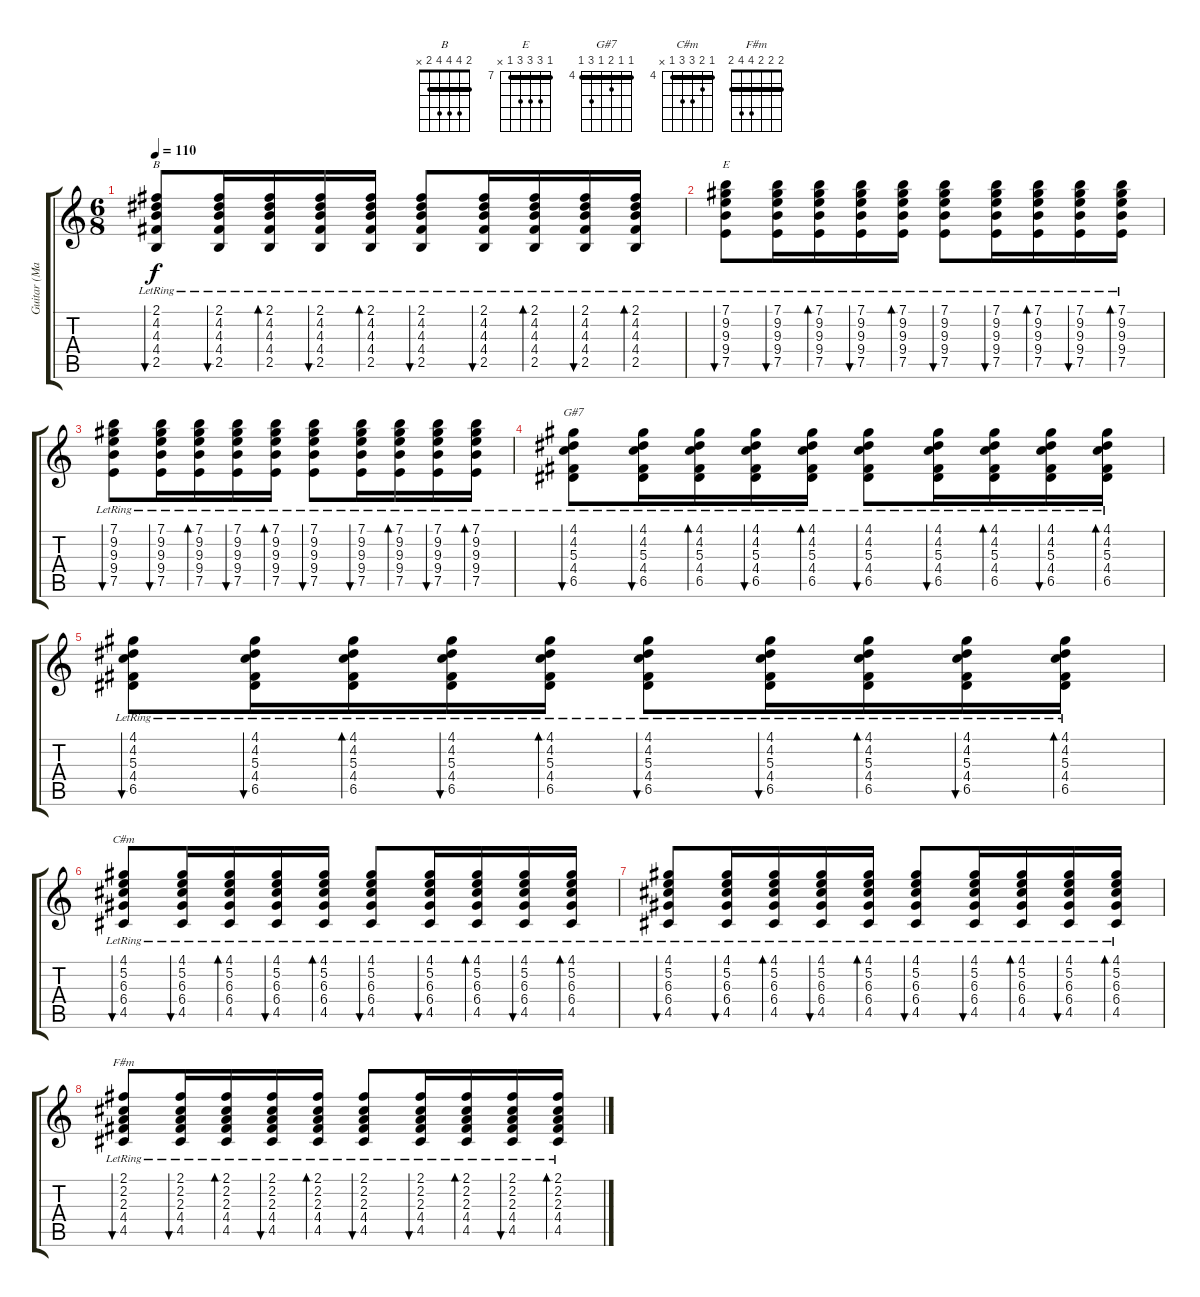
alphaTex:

\track ("Guitar (Makarevich)" "Guitar (Ma") {instrument acousticguitarsteel}
\staff {score tabs}
\tuning (E4 B3 G3 D3 A2 E2) {hide}
\chord ("B" 2 4 4 4 2 x) {barre 2}
\chord ("E" 7 9 9 9 7 x) {firstfret 7 barre 7}
\chord ("G#7" 4 4 5 4 6 4) {firstfret 4 barre 4}
\chord ("C#m" 4 5 6 6 4 x) {firstfret 4 barre 4}
\chord ("F#m" 2 2 2 4 4 2) {barre 2}
\ts (6 8)
\tempo 110
\clef g2
\ks c
(2.1{lr} 4.2{lr} 4.3{lr} 4.4{lr} 2.5{lr}).8{bu 120 ch "B" dy f} (2.1{lr} 4.2{lr} 4.3{lr} 4.4{lr} 2.5{lr}).16{bu 120} (2.1{lr} 4.2{lr} 4.3{lr} 4.4{lr} 2.5{lr}).16{bd 120} (2.1{lr} 4.2{lr} 4.3{lr} 4.4{lr} 2.5{lr}).16{bu 120} (2.1{lr} 4.2{lr} 4.3{lr} 4.4{lr} 2.5{lr}).16{bd 120} (2.1{lr} 4.2{lr} 4.3{lr} 4.4{lr} 2.5{lr}).8{bu 120} (2.1{lr} 4.2{lr} 4.3{lr} 4.4{lr} 2.5{lr}).16{bu 120} (2.1{lr} 4.2{lr} 4.3{lr} 4.4{lr} 2.5{lr}).16{bd 120} (2.1{lr} 4.2{lr} 4.3{lr} 4.4{lr} 2.5{lr}).16{bu 120} (2.1{lr} 4.2{lr} 4.3{lr} 4.4{lr} 2.5{lr}).16{bd 120} |
(7.1{lr} 9.2{lr} 9.3{lr} 9.4{lr} 7.5{lr}).8{bu 120 ch "E"} (7.1{lr} 9.2{lr} 9.3{lr} 9.4{lr} 7.5{lr}).16{bu 120} (7.1{lr} 9.2{lr} 9.3{lr} 9.4{lr} 7.5{lr}).16{bd 120} (7.1{lr} 9.2{lr} 9.3{lr} 9.4{lr} 7.5{lr}).16{bu 120} (7.1{lr} 9.2{lr} 9.3{lr} 9.4{lr} 7.5{lr}).16{bd 120} (7.1{lr} 9.2{lr} 9.3{lr} 9.4{lr} 7.5{lr}).8{bu 120} (7.1{lr} 9.2{lr} 9.3{lr} 9.4{lr} 7.5{lr}).16{bu 120} (7.1{lr} 9.2{lr} 9.3{lr} 9.4{lr} 7.5{lr}).16{bd 120} (7.1{lr} 9.2{lr} 9.3{lr} 9.4{lr} 7.5{lr}).16{bu 120} (7.1{lr} 9.2{lr} 9.3{lr} 9.4{lr} 7.5{lr}).16{bd 120} |
(7.1{lr} 9.2{lr} 9.3{lr} 9.4{lr} 7.5{lr}).8{bu 120} (7.1{lr} 9.2{lr} 9.3{lr} 9.4{lr} 7.5{lr}).16{bu 120} (7.1{lr} 9.2{lr} 9.3{lr} 9.4{lr} 7.5{lr}).16{bd 120} (7.1{lr} 9.2{lr} 9.3{lr} 9.4{lr} 7.5{lr}).16{bu 120} (7.1{lr} 9.2{lr} 9.3{lr} 9.4{lr} 7.5{lr}).16{bd 120} (7.1{lr} 9.2{lr} 9.3{lr} 9.4{lr} 7.5{lr}).8{bu 120} (7.1{lr} 9.2{lr} 9.3{lr} 9.4{lr} 7.5{lr}).16{bu 120} (7.1{lr} 9.2{lr} 9.3{lr} 9.4{lr} 7.5{lr}).16{bd 120} (7.1{lr} 9.2{lr} 9.3{lr} 9.4{lr} 7.5{lr}).16{bu 120} (7.1{lr} 9.2{lr} 9.3{lr} 9.4{lr} 7.5{lr}).16{bd 120} |
(4.1{lr} 4.2{lr} 5.3{lr} 4.4{lr} 6.5{lr}).8{bu 120 ch "G#7"} (4.1{lr} 4.2{lr} 5.3{lr} 4.4{lr} 6.5{lr}).16{bu 120} (4.1{lr} 4.2{lr} 5.3{lr} 4.4{lr} 6.5{lr}).16{bd 120} (4.1{lr} 4.2{lr} 5.3{lr} 4.4{lr} 6.5{lr}).16{bu 120} (4.1{lr} 4.2{lr} 5.3{lr} 4.4{lr} 6.5{lr}).16{bd 120} (4.1{lr} 4.2{lr} 5.3{lr} 4.4{lr} 6.5{lr}).8{bu 120} (4.1{lr} 4.2{lr} 5.3{lr} 4.4{lr} 6.5{lr}).16{bu 120} (4.1{lr} 4.2{lr} 5.3{lr} 4.4{lr} 6.5{lr}).16{bd 120} (4.1{lr} 4.2{lr} 5.3{lr} 4.4{lr} 6.5{lr}).16{bu 120} (4.1{lr} 4.2{lr} 5.3{lr} 4.4{lr} 6.5{lr}).16{bd 120} |
(4.1{lr} 4.2{lr} 5.3{lr} 4.4{lr} 6.5{lr}).8{bu 120} (4.1{lr} 4.2{lr} 5.3{lr} 4.4{lr} 6.5{lr}).16{bu 120} (4.1{lr} 4.2{lr} 5.3{lr} 4.4{lr} 6.5{lr}).16{bd 120} (4.1{lr} 4.2{lr} 5.3{lr} 4.4{lr} 6.5{lr}).16{bu 120} (4.1{lr} 4.2{lr} 5.3{lr} 4.4{lr} 6.5{lr}).16{bd 120} (4.1{lr} 4.2{lr} 5.3{lr} 4.4{lr} 6.5{lr}).8{bu 120} (4.1{lr} 4.2{lr} 5.3{lr} 4.4{lr} 6.5{lr}).16{bu 120} (4.1{lr} 4.2{lr} 5.3{lr} 4.4{lr} 6.5{lr}).16{bd 120} (4.1{lr} 4.2{lr} 5.3{lr} 4.4{lr} 6.5{lr}).16{bu 120} (4.1{lr} 4.2{lr} 5.3{lr} 4.4{lr} 6.5{lr}).16{bd 120} |
(4.1{lr} 5.2{lr} 6.3{lr} 6.4{lr} 4.5{lr}).8{bu 120 ch "C#m"} (4.1{lr} 5.2{lr} 6.3{lr} 6.4{lr} 4.5{lr}).16{bu 120} (4.1{lr} 5.2{lr} 6.3{lr} 6.4{lr} 4.5{lr}).16{bd 120} (4.1{lr} 5.2{lr} 6.3{lr} 6.4{lr} 4.5{lr}).16{bu 120} (4.1{lr} 5.2{lr} 6.3{lr} 6.4{lr} 4.5{lr}).16{bd 120} (4.1{lr} 5.2{lr} 6.3{lr} 6.4{lr} 4.5{lr}).8{bu 120} (4.1{lr} 5.2{lr} 6.3{lr} 6.4{lr} 4.5{lr}).16{bu 120} (4.1{lr} 5.2{lr} 6.3{lr} 6.4{lr} 4.5{lr}).16{bd 120} (4.1{lr} 5.2{lr} 6.3{lr} 6.4{lr} 4.5{lr}).16{bu 120} (4.1{lr} 5.2{lr} 6.3{lr} 6.4{lr} 4.5{lr}).16{bd 120} |
(4.1{lr} 5.2{lr} 6.3{lr} 6.4{lr} 4.5{lr}).8{bu 120} (4.1{lr} 5.2{lr} 6.3{lr} 6.4{lr} 4.5{lr}).16{bu 120} (4.1{lr} 5.2{lr} 6.3{lr} 6.4{lr} 4.5{lr}).16{bd 120} (4.1{lr} 5.2{lr} 6.3{lr} 6.4{lr} 4.5{lr}).16{bu 120} (4.1{lr} 5.2{lr} 6.3{lr} 6.4{lr} 4.5{lr}).16{bd 120} (4.1{lr} 5.2{lr} 6.3{lr} 6.4{lr} 4.5{lr}).8{bu 120} (4.1{lr} 5.2{lr} 6.3{lr} 6.4{lr} 4.5{lr}).16{bu 120} (4.1{lr} 5.2{lr} 6.3{lr} 6.4{lr} 4.5{lr}).16{bd 120} (4.1{lr} 5.2{lr} 6.3{lr} 6.4{lr} 4.5{lr}).16{bu 120} (4.1{lr} 5.2{lr} 6.3{lr} 6.4{lr} 4.5{lr}).16{bd 120} |
(2.1{lr} 2.2{lr} 2.3{lr} 4.4{lr} 4.5{lr}).8{bu 120 ch "F#m"} (2.1{lr} 2.2{lr} 2.3{lr} 4.4{lr} 4.5{lr}).16{bu 120} (2.1{lr} 2.2{lr} 2.3{lr} 4.4{lr} 4.5{lr}).16{bd 120} (2.1{lr} 2.2{lr} 2.3{lr} 4.4{lr} 4.5{lr}).16{bu 120} (2.1{lr} 2.2{lr} 2.3{lr} 4.4{lr} 4.5{lr}).16{bd 120} (2.1{lr} 2.2{lr} 2.3{lr} 4.4{lr} 4.5{lr}).8{bu 120} (2.1{lr} 2.2{lr} 2.3{lr} 4.4{lr} 4.5{lr}).16{bu 120} (2.1{lr} 2.2{lr} 2.3{lr} 4.4{lr} 4.5{lr}).16{bd 120} (2.1{lr} 2.2{lr} 2.3{lr} 4.4{lr} 4.5{lr}).16{bu 120} (2.1{lr} 2.2{lr} 2.3{lr} 4.4{lr} 4.5{lr}).16{bd 120}
